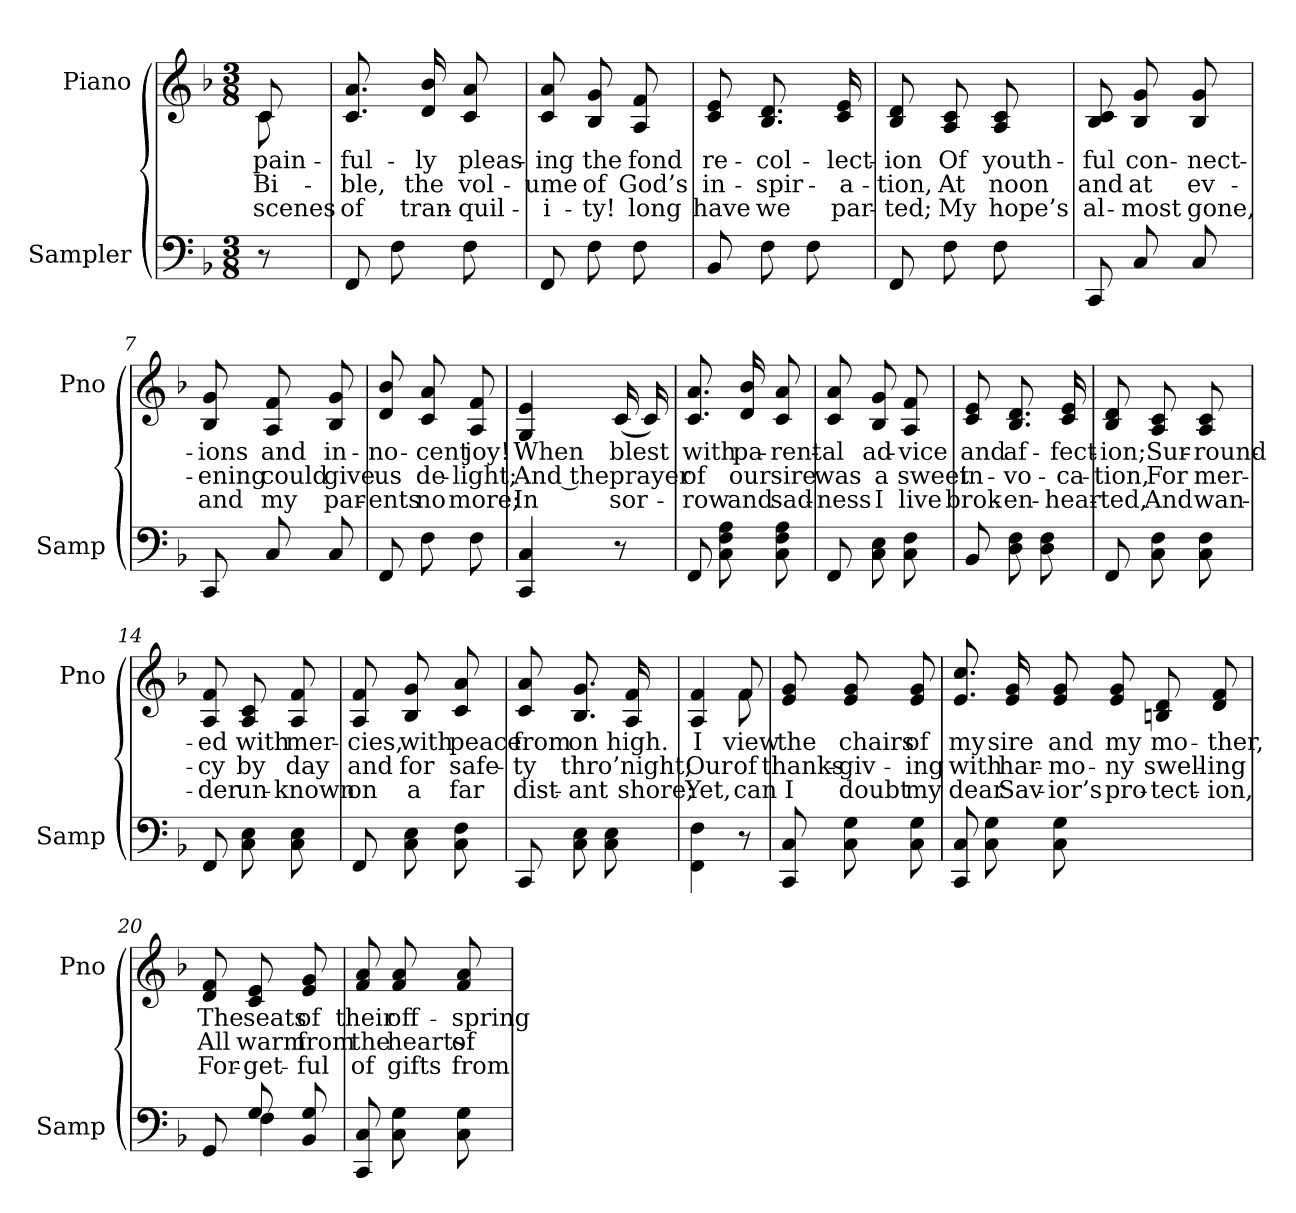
**kern	**kern	**text	**text	**text
*part2	*part1	*part1	*part1	*part1
*staff2	*staff1	*staff1	*staff1	*staff1
*I"Sampler	*I"Piano	*	*	*
*I'Samp	*I'Pno	*	*	*
*clefF4	*clefG2	*	*	*
*k[b-]	*k[b-]	*	*	*
*F:	*F:	*	*	*
*M3/8	*M3/8	*	*	*
=1	=1	=1	=1	=1
*	*^	*	*	*
8r	8c/	8c	pain-	Bi-	scenes
*	*v	*v	*	*	*
=2	=2	=2	=2	=2
8FF	8.c 8.a	-ful-	-ble,	of
8F	.	.	.	.
.	16d 16b-	-ly	the	tran-
8F	8c 8a	pleas-	vol-	-quil-
=3	=3	=3	=3	=3
8FF	8c 8a	-ing	-ume	-i-
8F	8B- 8g	the	of	-ty!
8F	8A 8f	fond	God’s	long
=4	=4	=4	=4	=4
8BB-	8c 8e	re-	in-	have
8F	8.B- 8.d	-col-	-spir-	we
8F	.	.	.	.
.	16c 16e	-lect-	-a-	par-
=5	=5	=5	=5	=5
8FF	8B- 8d	-ion	-tion,	-ted;
8F	8A 8c	Of	At	My
8F	8A 8c	youth-	noon	hope’s
=6	=6	=6	=6	=6
8CC	8B- 8c	-ful	and	al-
8C	8B- 8g	con-	at	-most
8C	8B- 8g	-nect-	ev-	gone,
=7	=7	=7	=7	=7
8CC	8B- 8g	-ions	-ening	and
8C	8A 8f	and	could	my
8C	8B- 8g	in-	give	par-
=8	=8	=8	=8	=8
8FF	8d 8b-	-no-	us	-ents
8F	8c 8a	-cent	de-	no
8F	8A 8f	joy!	-light;	more;
=9	=9	=9	=9	=9
4CC 4C	4G 4e	When	And the	In
8r	(16c/	blest	prayer	sor-
.	16c/)	.	.	.
=10	=10	=10	=10	=10
8FF	8.c 8.a	with	of	-row
8C 8F 8A	.	.	.	.
.	16d 16b-	pa-	our	and
8C 8F 8A	8c 8a	-rent-	sire	sad-
=11	=11	=11	=11	=11
8FF	8c 8a	-al	was	-ness
8C 8E	8B- 8g	ad-	a	I
8C 8F	8A 8f	-vice	sweet	live
=12	=12	=12	=12	=12
8BB-	8c 8e	and	in-	brok-
8D 8F	8.B- 8.d	af-	-vo-	-en-
8D 8F	.	.	.	.
.	16c 16e	-fect-	-ca-	-hear-
=13	=13	=13	=13	=13
8FF	8B- 8d	-ion;	-tion,	-ted,
8C 8F	8A 8c	Sur-	For	And
8C 8F	8A 8c	-round-	mer-	wan-
=14	=14	=14	=14	=14
8FF	8A 8f	-ed	-cy	-der
8C 8E	8A 8c	with	by	un-
8C 8E	8A 8f	mer-	day	-known
=15	=15	=15	=15	=15
8FF	8A 8f	-cies,	and	on
8C 8E	8B- 8g	with	for	a
8C 8F	8c 8a	peace	safe-	far
=16	=16	=16	=16	=16
8CC	8c 8a	from	-ty	dist-
8C 8E	8.B- 8.g	on	thro’	-ant
8C 8E	.	.	.	.
.	16A 16f	high.	night;	shore;
=17	=17	=17	=17	=17
*	*^	*	*	*
4FF\ 4F\	4A 4f	4ryy	I	Our	Yet,
8r	8f/	8f	view	of	can
*	*v	*v	*	*	*
=18	=18	=18	=18	=18
8CC 8C	8e 8g	the	thanks-	I
8C 8G	8e 8g	chairs	-giv-	doubt
8C 8G	8e 8g	of	-ing	my
=19	=19	=19	=19	=19
8CC 8C	8.e 8.cc	my	with	dear
8C 8G	.	.	.	.
.	16e 16g	sire	har-	Sav-
8C 8G	8e 8g	and	-mo-	-ior’s
4.ryy	8e 8g	my	-ny	pro-
.	8Bn 8d	mo-	swell-	-tect-
.	8d 8f	-ther,	-ing	-ion,
=20	=20	=20	=20	=20
*^	*	*	*	*
8GG	8ryy	8d 8f	The	All	For-
8G/	4F	8c 8e	seats	warm	-get-
8BB-/ 8G/	.	8e 8g	of	from	-ful
*v	*v	*	*	*	*
=21	=21	=21	=21	=21
8CC 8C	8f 8a	their	the	of
8C 8G	8f 8a	off-	hearts	gifts
8C 8G	8f 8a	-spring	of	from
=	=	=	=	=
*-	*-	*-	*-	*-
